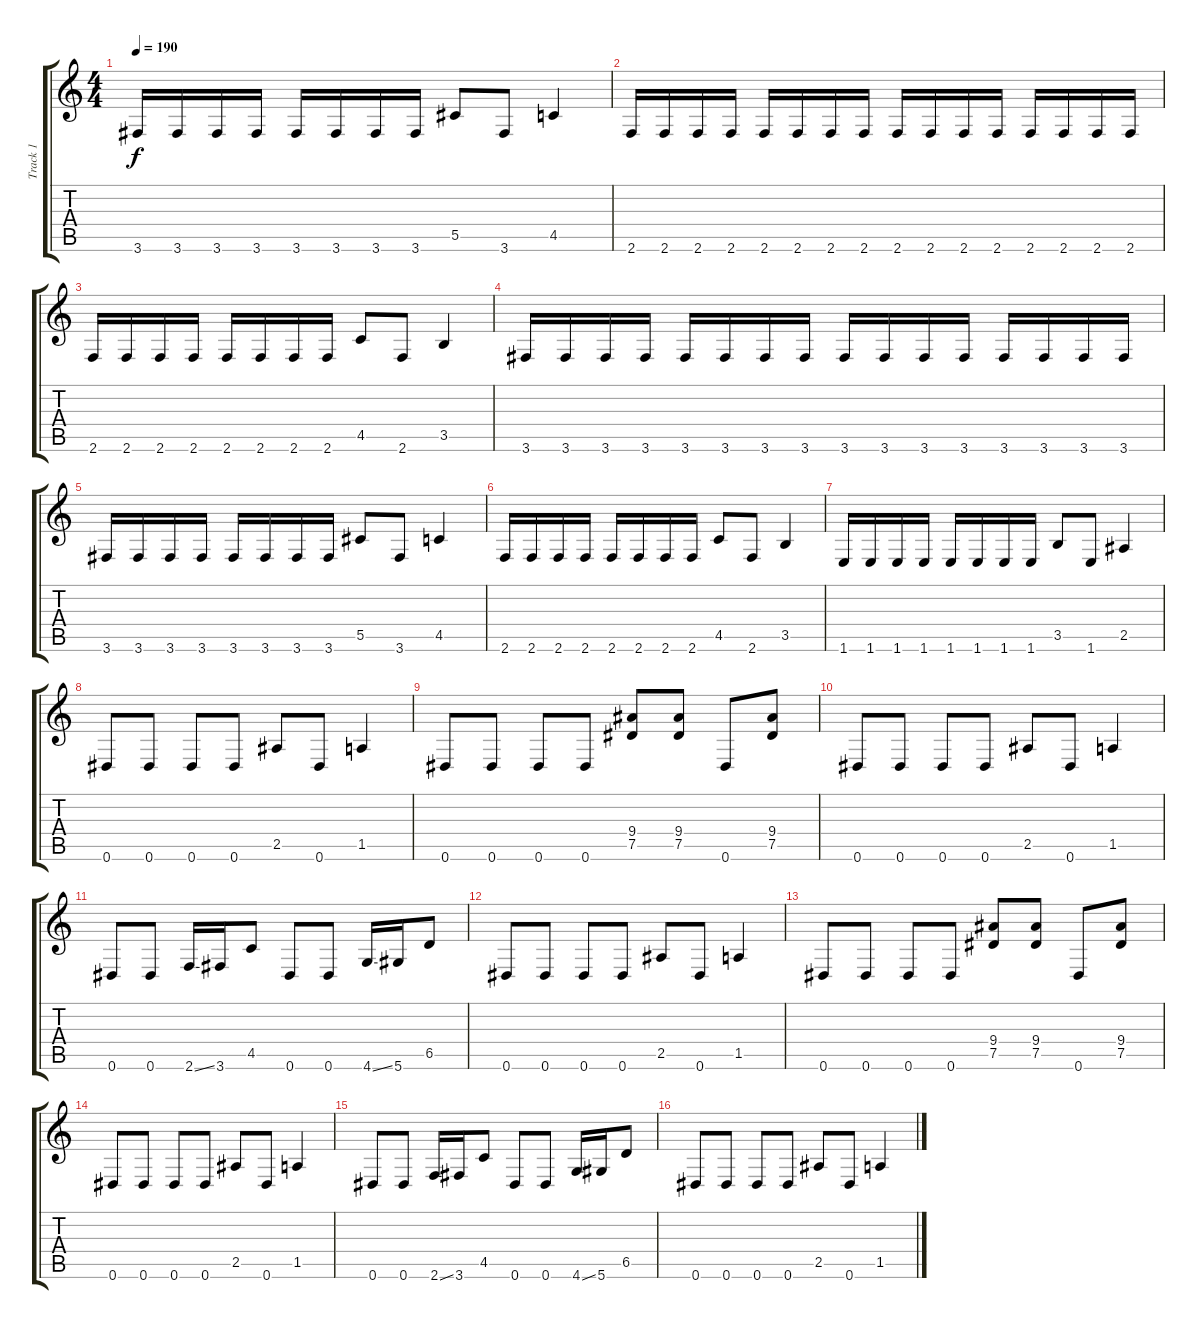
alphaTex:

\track ("Track 1" "Track 1") {instrument distortionguitar}
\staff {score tabs}
\tuning (Eb4 Bb3 Gb3 Db3 Ab2 Eb2) {hide}
\ts (4 4)
\tempo 190
\clef g2
\ks c
3.6.16{dy f} 3.6.16 3.6.16 3.6.16 3.6.16 3.6.16 3.6.16 3.6.16 5.5.8 3.6.8 4.5.4 |
2.6.16 2.6.16 2.6.16 2.6.16 2.6.16 2.6.16 2.6.16 2.6.16 2.6.16 2.6.16 2.6.16 2.6.16 2.6.16 2.6.16 2.6.16 2.6.16 |
2.6.16 2.6.16 2.6.16 2.6.16 2.6.16 2.6.16 2.6.16 2.6.16 4.5.8 2.6.8 3.5.4 |
3.6.16 3.6.16 3.6.16 3.6.16 3.6.16 3.6.16 3.6.16 3.6.16 3.6.16 3.6.16 3.6.16 3.6.16 3.6.16 3.6.16 3.6.16 3.6.16 |
3.6.16 3.6.16 3.6.16 3.6.16 3.6.16 3.6.16 3.6.16 3.6.16 5.5.8 3.6.8 4.5.4 |
2.6.16 2.6.16 2.6.16 2.6.16 2.6.16 2.6.16 2.6.16 2.6.16 4.5.8 2.6.8 3.5.4 |
1.6.16 1.6.16 1.6.16 1.6.16 1.6.16 1.6.16 1.6.16 1.6.16 3.5.8 1.6.8 2.5.4 |
0.6.8 0.6.8 0.6.8 0.6.8 2.5.8 0.6.8 1.5.4 |
0.6.8 0.6.8 0.6.8 0.6.8 (9.4 7.5).8 (9.4 7.5).8 0.6.8 (9.4 7.5).8 |
0.6.8 0.6.8 0.6.8 0.6.8 2.5.8 0.6.8 1.5.4 |
0.6.8 0.6.8 2.6{ss}.16 3.6.16 4.5.8 0.6.8 0.6.8 4.6{ss}.16 5.6.16 6.5.8 |
0.6.8 0.6.8 0.6.8 0.6.8 2.5.8 0.6.8 1.5.4 |
0.6.8 0.6.8 0.6.8 0.6.8 (9.4 7.5).8 (9.4 7.5).8 0.6.8 (9.4 7.5).8 |
0.6.8 0.6.8 0.6.8 0.6.8 2.5.8 0.6.8 1.5.4 |
0.6.8 0.6.8 2.6{ss}.16 3.6.16 4.5.8 0.6.8 0.6.8 4.6{ss}.16 5.6.16 6.5.8 |
0.6.8 0.6.8 0.6.8 0.6.8 2.5.8 0.6.8 1.5.4
